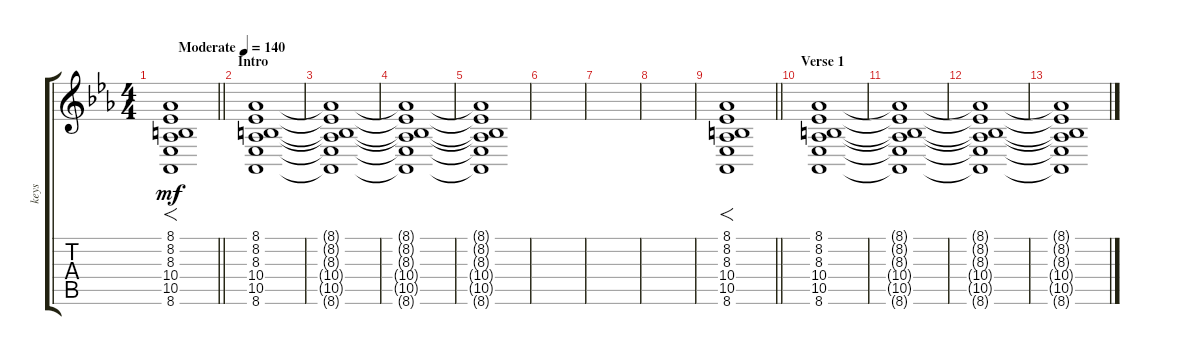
\track ("keys" "keys") {instrument choiraahs}
\staff {score tabs}
\tuning (C4 G3 Eb3 Bb2 F2 C2) {hide}
\ts (4 4)
\tempo (140 "Moderate")
\clef g2
\barLineRight lightlight
\ks cminor
(8.1 8.2 8.3 10.4 10.5 8.6).1{f dy mf instrument choiraahs} |
\section ("" "Intro")
(8.1 8.2 8.3 10.4 10.5 8.6).1{volume 4 instrument pad1newage} |
(8.1{t} 8.2{t} 8.3{t} 10.4{t} 10.5{t} 8.6{t}).1 |
(8.1{t} 8.2{t} 8.3{t} 10.4{t} 10.5{t} 8.6{t}).1 |
(8.1{t} 8.2{t} 8.3{t} 10.4{t} 10.5{t} 8.6{t}).1 |
|
|
|
\barLineRight lightlight
(8.1 8.2 8.3 10.4 10.5 8.6).1{f volume 16 instrument choiraahs} |
\section ("" "Verse 1")
(8.1 8.2 8.3 10.4 10.5 8.6).1{volume 4 instrument pad1newage} |
(8.1{t} 8.2{t} 8.3{t} 10.4{t} 10.5{t} 8.6{t}).1 |
(8.1{t} 8.2{t} 8.3{t} 10.4{t} 10.5{t} 8.6{t}).1 |
(8.1{t} 8.2{t} 8.3{t} 10.4{t} 10.5{t} 8.6{t}).1
